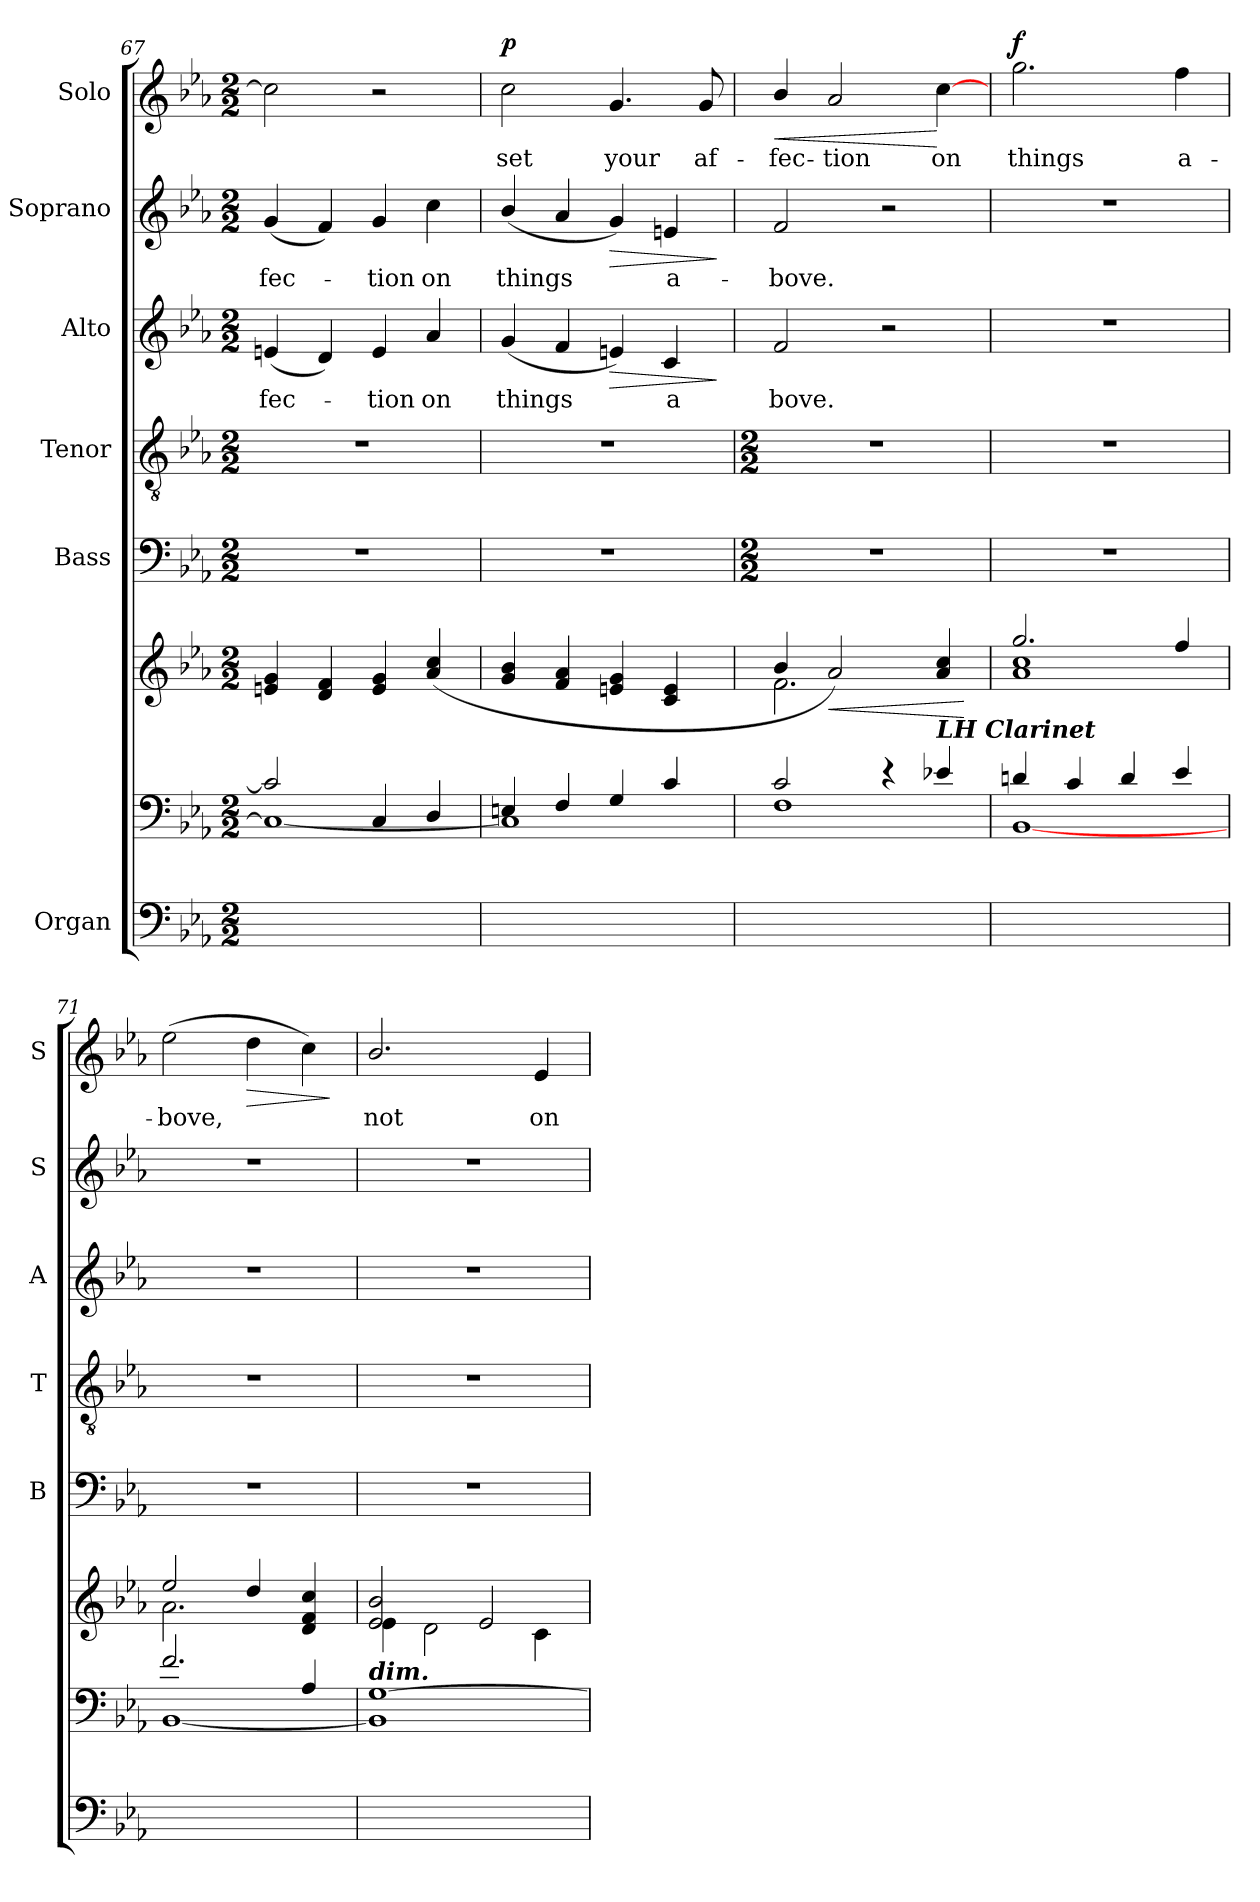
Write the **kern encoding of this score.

**kern	**kern	**kern	**dynam	**kern	**kern	**kern	**text	**dynam	**kern	**text	**dynam	**kern	**text	**dynam
*part6	*part6	*part6	*part6	*part5	*part4	*part3	*part3	*part3	*part2	*part2	*part2	*part1	*part1	*part1
*staff8	*staff7	*staff6	*staff6/7/8	*staff5	*staff4	*staff3	*staff3	*staff3	*staff2	*staff2	*staff2	*staff1	*staff1	*staff1
*I"Organ	*	*	*	*I"Bass	*I"Tenor	*I"Alto	*	*	*I"Soprano	*	*	*I"Solo	*	*
*	*	*	*	*I'B	*I'T	*I'A	*	*	*I'S	*	*	*I'S	*	*
*clefF4	*clefF4	*clefG2	*	*clefF4	*clefGv2	*clefG2	*	*	*clefG2	*	*	*clefG2	*	*
*k[b-e-a-]	*k[b-e-a-]	*k[b-e-a-]	*	*k[b-e-a-]	*k[b-e-a-]	*k[b-e-a-]	*	*	*k[b-e-a-]	*	*	*k[b-e-a-]	*	*
*E-:	*E-:	*E-:	*	*E-:	*E-:	*E-:	*	*	*E-:	*	*	*E-:	*	*
*M2/2	*M2/2	*M2/2	*	*M2/2	*M2/2	*M2/2	*	*	*M2/2	*	*	*M2/2	*	*
=67	=67	=67	=67	=67	=67	=67	=67	=67	=67	=67	=67	=67	=67	=67
*	*^	*^	*	*	*	*	*	*	*	*	*	*	*	*
!	!	!	!	!	!	!	!	!	!LO:LY:b	!	!	!LO:LY:b	!	!	!	!
1ryy	2c/]	1C\_	4en/ 4g/	2ryy	.	1r	1r	(<4en	-fec-	.	(<4g	-fec-	.	2cc]	.	.
.	.	.	4d/ 4f/	.	.	.	.	4d)	.	.	4f)	.	.	.	.	.
!	!	!	!	!	!	!	!	!	!LO:LY:b	!	!	!LO:LY:b	!	!	!	!
.	4C/	.	4e/ 4g/	2ryy	.	.	.	4e	tion	.	4g	tion	.	2r	.	.
!	!	!	!	!	!	!	!	!	!LO:LY:b	!	!	!LO:LY:b	!	!	!	!
.	4D/	.	(>4a-/ 4cc/	.	.	.	.	4a-	on	.	4cc	on	.	.	.	.
=68	=68	=68	=68	=68	=68	=68	=68	=68	=68	=68	=68	=68	=68	=68	=68	=68
!	!	!	!	!	!	!	!	!	!LO:LY:b	!	!	!LO:LY:b	!	!	!LO:LY:b	!LO:DY:b
1ryy	4En/	1C\]	4g/ 4b-/	2ryy	.	1r	1r	(<4g	things	.	(<4b-/	things	.	2cc	set	p
.	4F/	.	4f/ 4a-/	.	.	.	.	4f	.	.	4a-	.	.	.	.	.
!	!	!	!	!	!	!	!	!	!	!LO:HP:b	!	!	!LO:HP:b	!	!LO:LY:b	!
.	4G/	.	4en/ 4g/	2ryy	.	.	.	4en)	.	>	4g)	.	>	4.g	your	.
!	!	!	!	!	!	!	!	!	!LO:LY:b	!	!	!LO:LY:b	!	!	!	!
.	4c/	.	4c/ 4e/	.	.	.	.	4c	a	.	4en	a-	.	.	.	.
!	!	!	!	!	!	!	!	!	!	!	!	!	!	!	!LO:LY:b	!
.	.	.	.	.	.	.	.	.	.	.	.	.	.	8g	af-	.
*	*v	*v	*	*	*	*	*	*	*	*	*	*	*	*	*	*
*	*	*v	*v	*	*	*	*	*	*	*	*	*	*	*	*
.	.	.	.	.	.	.	.	]	.	.	]	.	.	.
!!LO:LB:g=z
=69	=69	=69	=69	=69	=69	=69	=69	=69	=69	=69	=69	=69	=69	=69
*	*	*	*	*M2/2	*M2/2	*	*	*	*	*	*	*	*	*
*	*^	*^	*	*	*	*	*	*	*	*	*	*	*	*
*	*	*	*	*^	*	*	*	*	*	*	*	*	*	*	*	*
!	!	!	!	!	!	!	!	!	!	!LO:LY:b	!	!	!LO:LY:b	!	!	!LO:LY:b	!LO:HP:b
1ryy	2c/	1F\	4b-/	2.f\	1ryy	.	1r	1r	2f	bove.	.	2f	-bove.	.	4b-/	-fec-	<
!	!	!	!	!	!	!LO:HP:b	!	!	!	!	!	!	!	!	!	!LO:LY:b	!
.	.	.	2a-/)	.	.	<	.	.	.	.	.	.	.	.	2a-	-tion	.
.	4r	.	.	.	.	.	.	.	2r	.	.	2r	.	.	.	.	.
!	!LO:TX:a:Bi:t=LH Clarinet	!	!	!	!	!	!	!	!	!	!	!	!	!	!	!	!
!	!	!	!	!	!	!	!	!	!	!	!	!	!	!	!	!LO:LY:b	!
.	4e-X/	.	4a-/ 4cc/	4ryy	.	.	.	.	.	.	.	.	.	.	[4cc	on	[
*	*v	*v	*	*	*	*	*	*	*	*	*	*	*	*	*	*	*
*	*	*v	*v	*v	*	*	*	*	*	*	*	*	*	*	*	*
.	.	.	[	.	.	.	.	.	.	.	.	.	.	.
=70	=70	=70	=70	=70	=70	=70	=70	=70	=70	=70	=70	=70	=70	=70
*	*^	*^	*	*	*	*	*	*	*	*	*	*	*	*
*	*	*	*	*^	*	*	*	*	*	*	*	*	*	*	*	*
!	!	!	!	!	!	!	!	!	!	!	!	!	!	!	!	!LO:LY:b	!LO:DY:b
1ryy	4dn/	[1BB-\	2.gg/	1a-\ 1cc\	1ryy	.	1r	1r	1r	.	.	1r	.	.	2.gg	things	f
.	4c/	.	.	.	.	.	.	.	.	.	.	.	.	.	.	.	.
.	4d/	.	.	.	.	.	.	.	.	.	.	.	.	.	.	.	.
!	!	!	!	!	!	!	!	!	!	!	!	!	!	!	!	!LO:LY:b	!
.	4e-/	.	4ff/	.	.	.	.	.	.	.	.	.	.	.	4ff	a-	.
=71	=71	=71	=71	=71	=71	=71	=71	=71	=71	=71	=71	=71	=71	=71	=71	=71	=71
!	!	!	!	!	!	!	!	!	!	!	!	!	!	!	!	!LO:LY:b	!
1ryy	2.f/	[1BB-\	2ee-/	2.a-\	1ryy	.	1r	1r	1r	.	.	1r	.	.	(>2ee-	-bove,	.
!	!	!	!	!	!	!	!	!	!	!	!	!	!	!	!	!	!LO:HP:b
.	.	.	4dd/	.	.	.	.	.	.	.	.	.	.	.	4dd	.	>
.	4A-/	.	4d/ 4f/ 4cc/	4ryy	.	.	.	.	.	.	.	.	.	.	4cc)	.	.
*	*v	*v	*	*	*	*	*	*	*	*	*	*	*	*	*	*	*
*	*	*v	*v	*v	*	*	*	*	*	*	*	*	*	*	*	*
.	.	.	.	.	.	.	.	.	.	.	.	.	.	]
=72	=72	=72	=72	=72	=72	=72	=72	=72	=72	=72	=72	=72	=72	=72
*	*^	*^	*	*	*	*	*	*	*	*	*	*	*	*
*	*	*	*	*^	*	*	*	*	*	*	*	*	*	*	*	*
!	!LO:TX:a:Bi:t=dim.	!	!	!	!	!	!	!	!	!	!	!	!	!	!	!	!
!	!	!	!	!	!	!	!	!	!	!	!	!	!	!	!	!LO:LY:b	!
1ryy	[1G/	1BB-\]	2e-/ 2b-/	4e-\	1ryy	.	1r	1r	1r	.	.	1r	.	.	2.b-/	not	.
.	.	.	.	2d\	.	.	.	.	.	.	.	.	.	.	.	.	.
.	.	.	2e-/	.	.	.	.	.	.	.	.	.	.	.	.	.	.
!	!	!	!	!	!	!	!	!	!	!	!	!	!	!	!	!LO:LY:b	!
.	.	.	.	4c\	.	.	.	.	.	.	.	.	.	.	4e-	on	.
*	*v	*v	*	*	*	*	*	*	*	*	*	*	*	*	*	*	*
*	*	*v	*v	*v	*	*	*	*	*	*	*	*	*	*	*	*
=	=	=	=	=	=	=	=	=	=	=	=	=	=	=
*-	*-	*-	*-	*-	*-	*-	*-	*-	*-	*-	*-	*-	*-	*-
